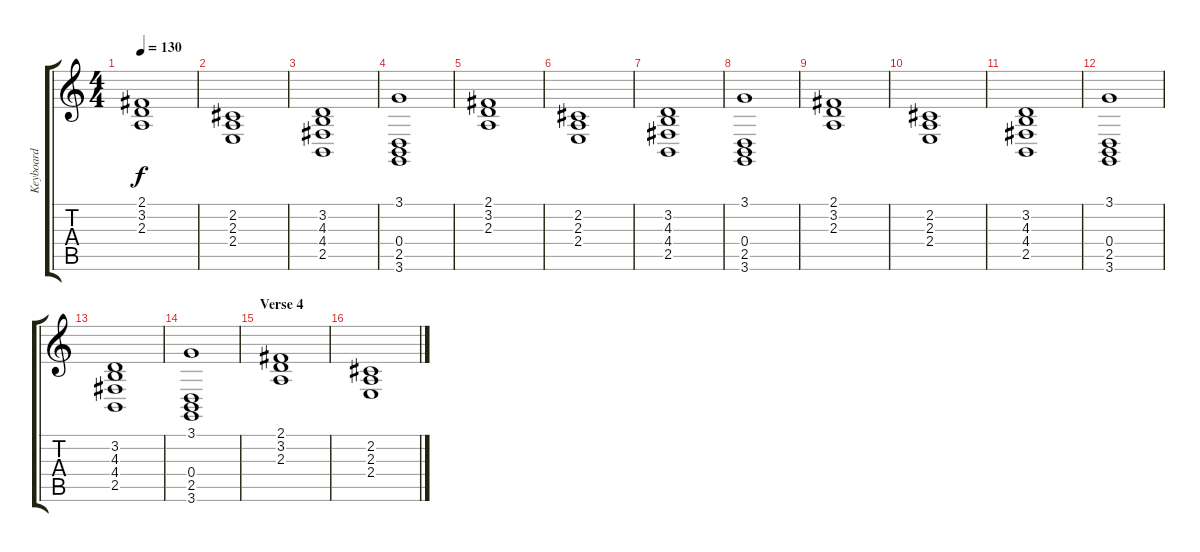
\track ("Keyboard" "Keyboard") {instrument stringensemble2}
\staff {score tabs}
\tuning (E4 B3 G3 D3 A2 E2) {hide}
\ts (4 4)
\tempo 130
\clef g2
\ks c
(2.1 3.2 2.3).1{dy f} |
(2.2 2.3 2.4).1 |
(3.2 4.3 4.4 2.5).1 |
(3.1 0.4 2.5 3.6).1 |
(2.1 3.2 2.3).1 |
(2.2 2.3 2.4).1 |
(3.2 4.3 4.4 2.5).1 |
(3.1 0.4 2.5 3.6).1 |
(2.1 3.2 2.3).1 |
(2.2 2.3 2.4).1 |
(3.2 4.3 4.4 2.5).1 |
(3.1 0.4 2.5 3.6).1 |
(3.2 4.3 4.4 2.5).1 |
(3.1 0.4 2.5 3.6).1 |
\section ("" "Verse 4")
(2.1 3.2 2.3).1 |
(2.2 2.3 2.4).1
